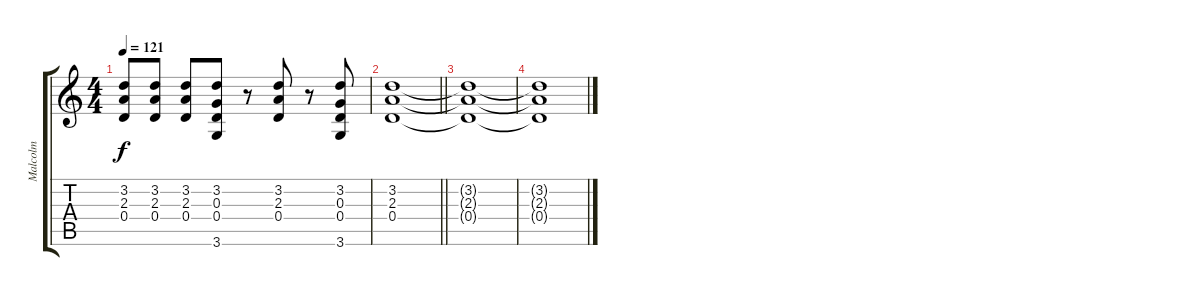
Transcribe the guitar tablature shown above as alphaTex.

\track ("Malcolm" "Malcolm") {instrument distortionguitar}
\staff {score tabs}
\tuning (E4 B3 G3 D3 A2 E2) {hide}
\ts (4 4)
\tempo 121
\clef g2
\ks c
(3.2 2.3 0.4).8{dy f} (3.2 2.3 0.4).8 (3.2 2.3 0.4).8 (3.2 0.3 0.4 3.6).8 r.8 (3.2 2.3 0.4).8 r.8 (3.2 0.3 0.4 3.6).8 |
\barLineRight lightlight
(3.2 2.3 0.4).1 |
(3.2{t} 2.3{t} 0.4{t}).1 |
(3.2{t} 2.3{t} 0.4{t}).1
